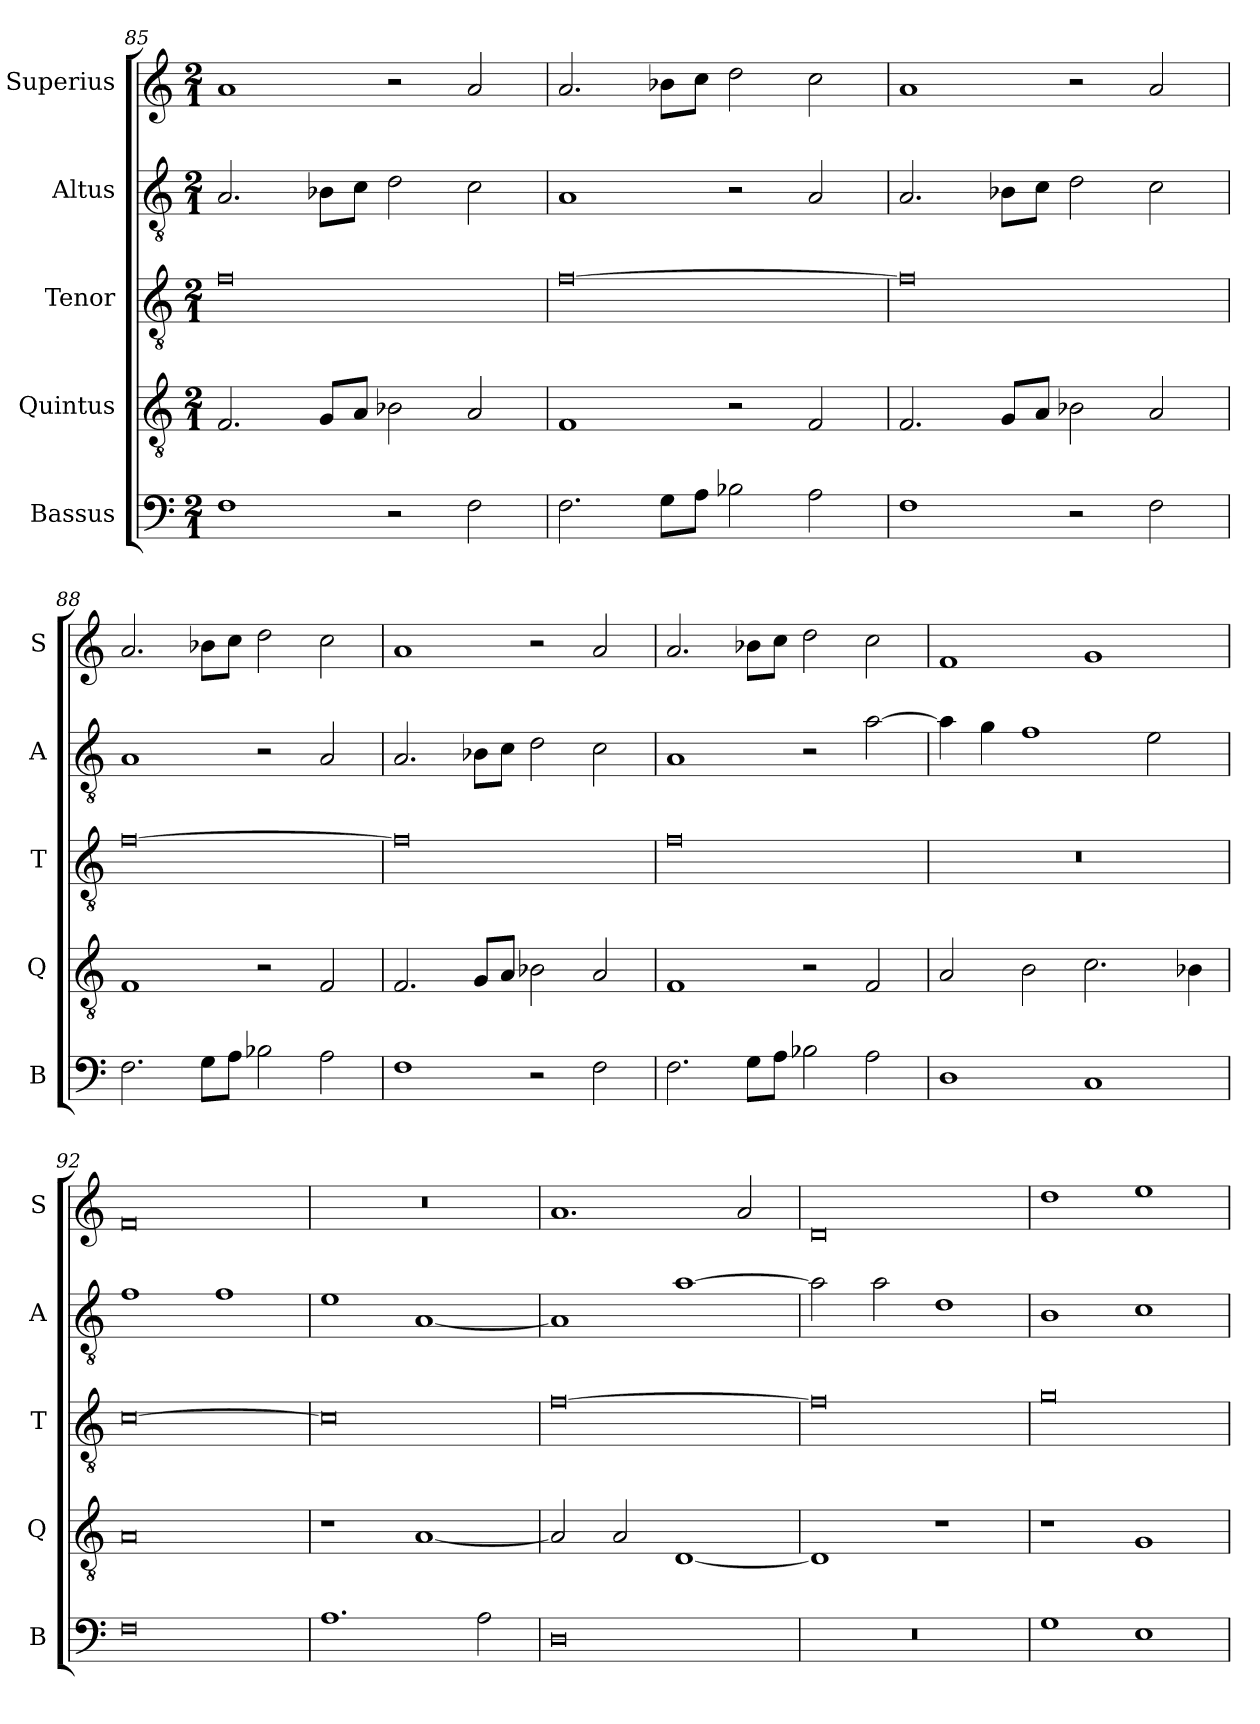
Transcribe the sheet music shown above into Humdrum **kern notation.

**kern	**kern	**kern	**kern	**kern
*part5	*part4	*part3	*part2	*part1
*staff5	*staff4	*staff3	*staff2	*staff1
*I"Bassus	*I"Quintus	*I"Tenor	*I"Altus	*I"Superius
*I'B	*I'Q	*I'T	*I'A	*I'S
*clefF4	*clefGv2	*clefGv2	*clefGv2	*clefG2
*k[]	*k[]	*k[]	*k[]	*k[]
*M2/1	*M2/1	*M2/1	*M2/1	*M2/1
=85	=85	=85	=85	=85
1F	2.F/	0f	2.A/	1a
.	8G/L	.	8B-X\L	.
.	8A/J	.	8c\J	.
2r	2B-X\	.	2d\	2r
2F\	2A/	.	2c\	2a/
=86	=86	=86	=86	=86
2.F\	1F	[0f	1A	2.a/
8G\L	.	.	.	8b-X\L
8A\J	.	.	.	8cc\J
2B-X\	2r	.	2r	2dd\
2A\	2F/	.	2A/	2cc\
=87	=87	=87	=87	=87
1F	2.F/	0f]	2.A/	1a
.	8G/L	.	8B-X\L	.
.	8A/J	.	8c\J	.
2r	2B-X\	.	2d\	2r
2F\	2A/	.	2c\	2a/
=88	=88	=88	=88	=88
2.F\	1F	[0f	1A	2.a/
8G\L	.	.	.	8b-X\L
8A\J	.	.	.	8cc\J
2B-X\	2r	.	2r	2dd\
2A\	2F/	.	2A/	2cc\
=89	=89	=89	=89	=89
1F	2.F/	0f]	2.A/	1a
.	8G/L	.	8B-X\L	.
.	8A/J	.	8c\J	.
2r	2B-X\	.	2d\	2r
2F\	2A/	.	2c\	2a/
=90	=90	=90	=90	=90
2.F\	1F	0f	1A	2.a/
8G\L	.	.	.	8b-X\L
8A\J	.	.	.	8cc\J
2B-X\	2r	.	2r	2dd\
2A\	2F/	.	[2a\	2cc\
=91	=91	=91	=91	=91
1D	2A/	0r	4a\]	1f
.	.	.	4g\	.
.	2B\	.	1f	.
1C	2.c\	.	.	1g
.	.	.	2e\	.
.	4B-X\	.	.	.
=92	=92	=92	=92	=92
0F	0A	[0c	1f	0f
.	.	.	1f	.
=93	=93	=93	=93	=93
1.A	1r	0c]	1e	0r
.	[1A	.	[1A	.
2A\	.	.	.	.
=94	=94	=94	=94	=94
0D	2A/]	[0f	1A]	1.a
.	2A/	.	.	.
.	[1D	.	[1a	.
.	.	.	.	2a/
=95	=95	=95	=95	=95
0r	1D]	0f]	2a\]	0d
.	.	.	2a\	.
.	1r	.	1d	.
=96	=96	=96	=96	=96
1G	1r	0g	1B	1dd
1E	1G	.	1c	1ee
=	=	=	=	=
*-	*-	*-	*-	*-
